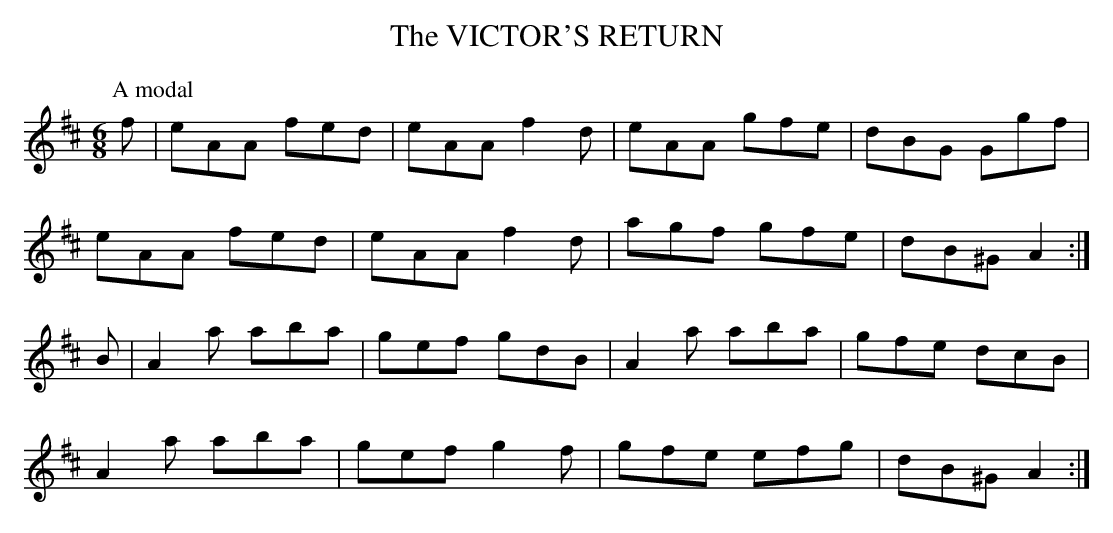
X:1
T:VICTOR'S RETURN, The
like an A modal candidate.
M:6/8
L:1/8
K:D
P:A modal
f|eAA fed|eAA f2d|eAA gfe|dBG Ggf|
eAA fed|eAA f2d|agf gfe|dB^G A2 :|
B|A2a aba|gef gdB|A2a aba|gfe dcB|
A2a aba|gef g2f|gfe efg|dB^G A2 :|
